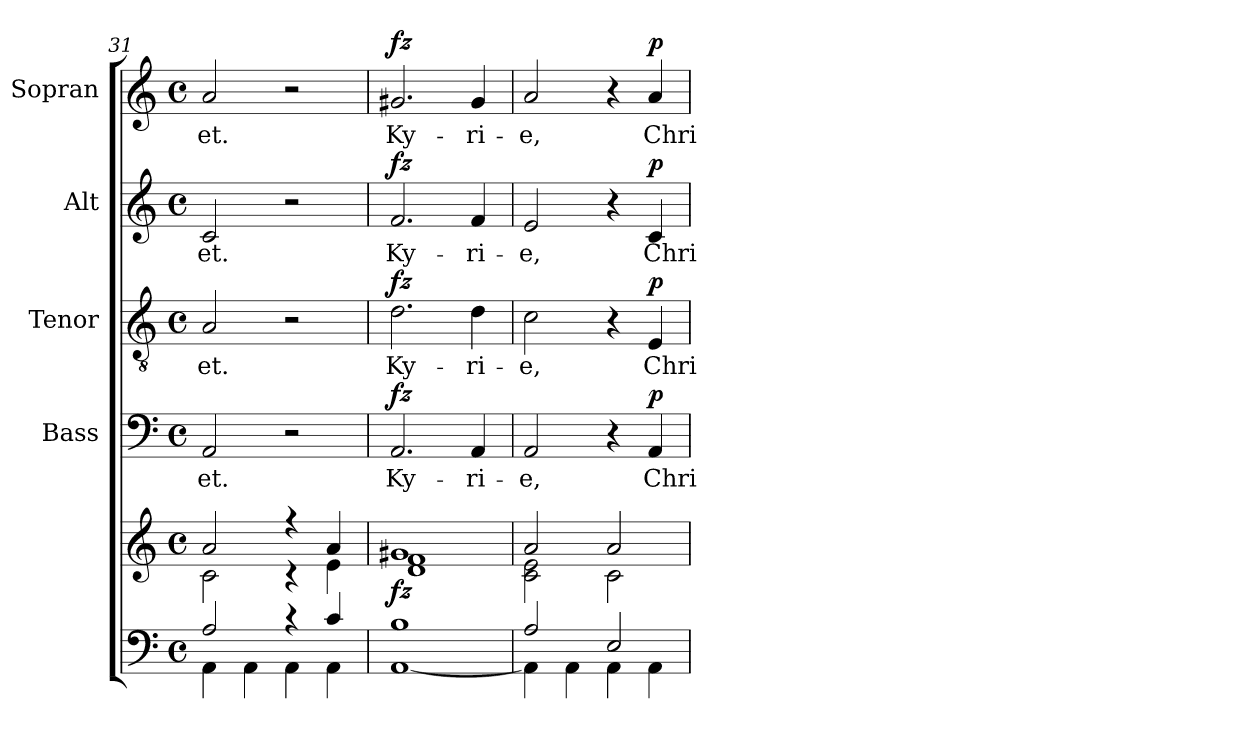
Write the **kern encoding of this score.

**kern	**kern	**dynam	**kern	**text	**dynam	**kern	**text	**dynam	**kern	**text	**dynam	**kern	**text	**dynam
*part5	*part5	*part5	*part4	*part4	*part4	*part3	*part3	*part3	*part2	*part2	*part2	*part1	*part1	*part1
*staff6	*staff5	*staff5/6	*staff4	*staff4	*staff4	*staff3	*staff3	*staff3	*staff2	*staff2	*staff2	*staff1	*staff1	*staff1
*	*	*	*I"Bass	*	*	*I"Tenor	*	*	*I"Alt	*	*	*I"Sopran	*	*
*	*	*	*I'B.	*	*	*I'T.	*	*	*I'A.	*	*	*I'S.	*	*
*clefF4	*clefG2	*	*clefF4	*	*	*clefGv2	*	*	*clefG2	*	*	*clefG2	*	*
*k[]	*k[]	*	*k[]	*	*	*k[]	*	*	*k[]	*	*	*k[]	*	*
*C:	*C:	*	*C:	*	*	*C:	*	*	*C:	*	*	*C:	*	*
*M4/4	*M4/4	*	*M4/4	*	*	*M4/4	*	*	*M4/4	*	*	*M4/4	*	*
*met(c)	*met(c)	*	*met(c)	*	*	*met(c)	*	*	*met(c)	*	*	*met(c)	*	*
=31	=31	=31	=31	=31	=31	=31	=31	=31	=31	=31	=31	=31	=31	=31
*^	*^	*	*	*	*	*	*	*	*	*	*	*	*	*
!	!	!	!	!	!	!LO:LY:b	!	!	!LO:LY:b	!	!	!LO:LY:b	!	!	!LO:LY:b	!
2A/	4AA\	2a/	2c\	.	2AA/	-et.	.	2A/	-et.	.	2c/	-et.	.	2a/	-et.	.
.	4AA\	.	.	.	.	.	.	.	.	.	.	.	.	.	.	.
4rB	4AA\	4r	4r	.	2r	.	.	2r	.	.	2r	.	.	2r	.	.
4c/	4AA\	4a/	4e\	.	.	.	.	.	.	.	.	.	.	.	.	.
=32	=32	=32	=32	=32	=32	=32	=32	=32	=32	=32	=32	=32	=32	=32	=32	=32
!	!	!	!	!LO:DY:b	!	!LO:LY:b	!LO:DY:a	!	!LO:LY:b	!LO:DY:a	!	!LO:LY:b	!LO:DY:a	!	!LO:LY:b	!LO:DY:a
1B	[<1AA	1g#X	1d 1f	fz	2.AA/	Ky-	fz	2.d\	Ky-	fz	2.f/	Ky-	fz	2.g#X/	Ky-	fz
!	!	!	!	!	!	!LO:LY:b	!	!	!LO:LY:b	!	!	!LO:LY:b	!	!	!LO:LY:b	!
.	.	.	.	.	4AA/	-ri-	.	4d\	-ri-	.	4f/	-ri-	.	4g#/	-ri-	.
=33	=33	=33	=33	=33	=33	=33	=33	=33	=33	=33	=33	=33	=33	=33	=33	=33
!	!	!	!	!	!	!LO:LY:b	!	!	!LO:LY:b	!	!	!LO:LY:b	!	!	!LO:LY:b	!
2A/	4AA\]	2a/	2c\ 2e\	.	2AA/	-e,	.	2c\	-e,	.	2e/	-e,	.	2a/	-e,	.
.	4AA\	.	.	.	.	.	.	.	.	.	.	.	.	.	.	.
2E/	4AA\	2a/	2c\	.	4r	.	.	4r	.	.	4r	.	.	4r	.	.
!	!	!	!	!	!	!LO:LY:b	!LO:DY:a	!	!LO:LY:b	!LO:DY:a	!	!LO:LY:b	!LO:DY:a	!	!LO:LY:b	!LO:DY:a
.	4AA\	.	.	.	4AA/	Chri-	p	4E/	Chri-	p	4c/	Chri-	p	4a/	Chri-	p
*v	*v	*	*	*	*	*	*	*	*	*	*	*	*	*	*	*
*	*v	*v	*	*	*	*	*	*	*	*	*	*	*	*	*
=	=	=	=	=	=	=	=	=	=	=	=	=	=	=
*-	*-	*-	*-	*-	*-	*-	*-	*-	*-	*-	*-	*-	*-	*-
